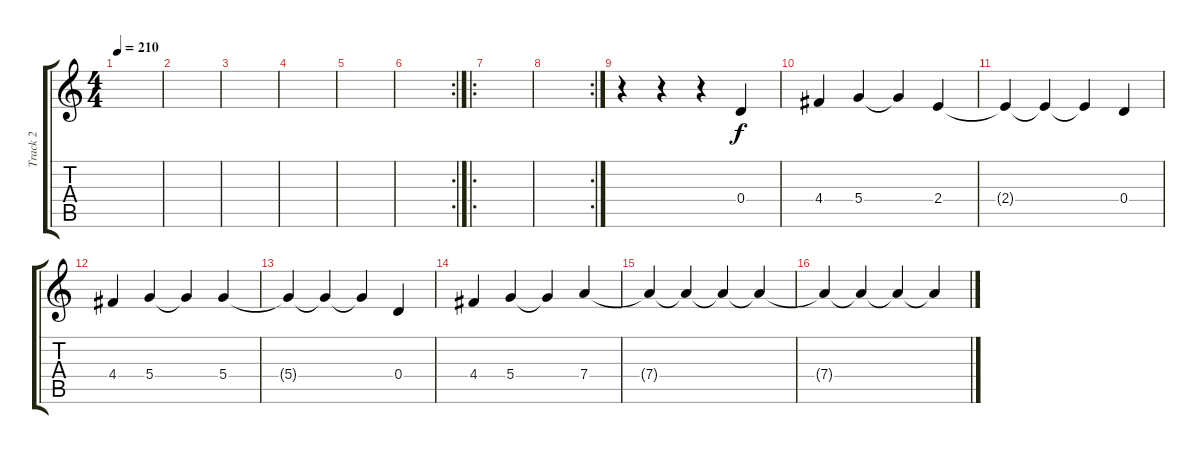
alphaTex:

\track ("Track 2" "Track 2") {instrument distortionguitar}
\staff {score tabs}
\tuning (E4 B3 G3 D3 A2 D2) {hide}
\ts (4 4)
\tempo 210
\clef g2
\ks c
|
|
|
|
|
\rc 2
|
\ro
|
\rc 2
|
r.4{volume 16 instrument distortionguitar} r.4 r.4 0.4.4 |
4.4.4 5.4.4 5.4{t}.4 2.4.4 |
2.4{t}.4 2.4{t}.4 2.4{t}.4 0.4.4 |
4.4.4 5.4.4 5.4{t}.4 5.4.4 |
5.4{t}.4 5.4{t}.4 5.4{t}.4 0.4.4 |
4.4.4 5.4.4 5.4{t}.4 7.4.4 |
7.4{t}.4 7.4{t}.4 7.4{t}.4 7.4{t}.4 |
7.4{t}.4 7.4{t}.4 7.4{t}.4 7.4{t}.4
